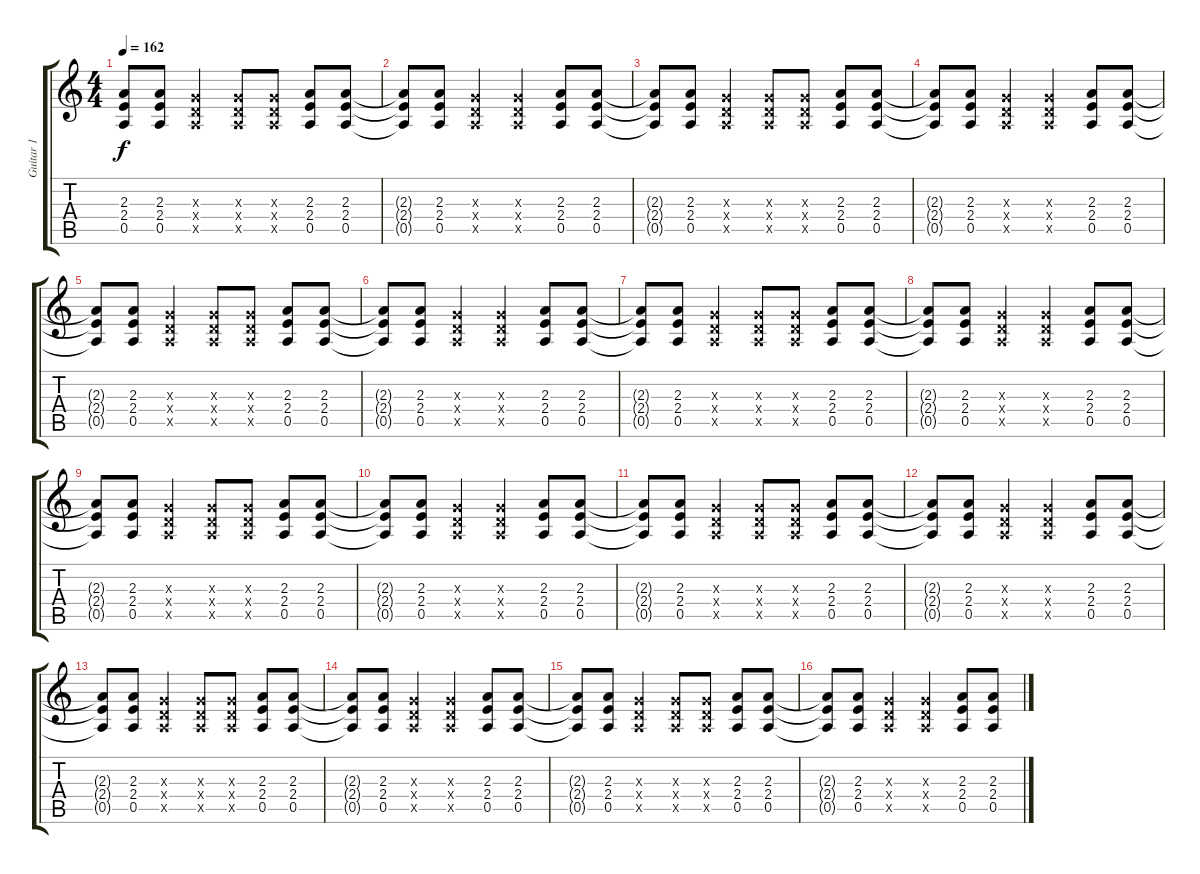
\track ("Guitar 1" "Guitar 1") {instrument overdrivenguitar}
\staff {score tabs}
\tuning (E4 B3 G3 D3 A2 E2) {hide}
\ts (4 4)
\tempo 162
\clef g2
\ks c
(2.3{t} 2.4{t} 0.5{t}).8{dy f} (2.3 2.4 0.5).8 (0.3{x} 0.4{x} 0.5{x}).4 (0.3{x} 0.4{x} 0.5{x}).8 (0.3{x} 0.4{x} 0.5{x}).8 (2.3 2.4 0.5).8 (2.3 2.4 0.5).8 |
(2.3{t} 2.4{t} 0.5{t}).8 (2.3 2.4 0.5).8 (0.3{x} 0.4{x} 0.5{x}).4 (0.3{x} 0.4{x} 0.5{x}).4 (2.3 2.4 0.5).8 (2.3 2.4 0.5).8 |
(2.3{t} 2.4{t} 0.5{t}).8 (2.3 2.4 0.5).8 (0.3{x} 0.4{x} 0.5{x}).4 (0.3{x} 0.4{x} 0.5{x}).8 (0.3{x} 0.4{x} 0.5{x}).8 (2.3 2.4 0.5).8 (2.3 2.4 0.5).8 |
(2.3{t} 2.4{t} 0.5{t}).8 (2.3 2.4 0.5).8 (0.3{x} 0.4{x} 0.5{x}).4 (0.3{x} 0.4{x} 0.5{x}).4 (2.3 2.4 0.5).8 (2.3 2.4 0.5).8 |
(2.3{t} 2.4{t} 0.5{t}).8 (2.3 2.4 0.5).8 (0.3{x} 0.4{x} 0.5{x}).4 (0.3{x} 0.4{x} 0.5{x}).8 (0.3{x} 0.4{x} 0.5{x}).8 (2.3 2.4 0.5).8 (2.3 2.4 0.5).8 |
(2.3{t} 2.4{t} 0.5{t}).8 (2.3 2.4 0.5).8 (0.3{x} 0.4{x} 0.5{x}).4 (0.3{x} 0.4{x} 0.5{x}).4 (2.3 2.4 0.5).8 (2.3 2.4 0.5).8 |
(2.3{t} 2.4{t} 0.5{t}).8 (2.3 2.4 0.5).8 (0.3{x} 0.4{x} 0.5{x}).4 (0.3{x} 0.4{x} 0.5{x}).8 (0.3{x} 0.4{x} 0.5{x}).8 (2.3 2.4 0.5).8 (2.3 2.4 0.5).8 |
(2.3{t} 2.4{t} 0.5{t}).8 (2.3 2.4 0.5).8 (0.3{x} 0.4{x} 0.5{x}).4 (0.3{x} 0.4{x} 0.5{x}).4 (2.3 2.4 0.5).8 (2.3 2.4 0.5).8 |
(2.3{t} 2.4{t} 0.5{t}).8 (2.3 2.4 0.5).8 (0.3{x} 0.4{x} 0.5{x}).4 (0.3{x} 0.4{x} 0.5{x}).8 (0.3{x} 0.4{x} 0.5{x}).8 (2.3 2.4 0.5).8 (2.3 2.4 0.5).8 |
(2.3{t} 2.4{t} 0.5{t}).8 (2.3 2.4 0.5).8 (0.3{x} 0.4{x} 0.5{x}).4 (0.3{x} 0.4{x} 0.5{x}).4 (2.3 2.4 0.5).8 (2.3 2.4 0.5).8 |
(2.3{t} 2.4{t} 0.5{t}).8 (2.3 2.4 0.5).8 (0.3{x} 0.4{x} 0.5{x}).4 (0.3{x} 0.4{x} 0.5{x}).8 (0.3{x} 0.4{x} 0.5{x}).8 (2.3 2.4 0.5).8 (2.3 2.4 0.5).8 |
(2.3{t} 2.4{t} 0.5{t}).8 (2.3 2.4 0.5).8 (0.3{x} 0.4{x} 0.5{x}).4 (0.3{x} 0.4{x} 0.5{x}).4 (2.3 2.4 0.5).8 (2.3 2.4 0.5).8 |
(2.3{t} 2.4{t} 0.5{t}).8 (2.3 2.4 0.5).8 (0.3{x} 0.4{x} 0.5{x}).4 (0.3{x} 0.4{x} 0.5{x}).8 (0.3{x} 0.4{x} 0.5{x}).8 (2.3 2.4 0.5).8 (2.3 2.4 0.5).8 |
(2.3{t} 2.4{t} 0.5{t}).8 (2.3 2.4 0.5).8 (0.3{x} 0.4{x} 0.5{x}).4 (0.3{x} 0.4{x} 0.5{x}).4 (2.3 2.4 0.5).8 (2.3 2.4 0.5).8 |
(2.3{t} 2.4{t} 0.5{t}).8 (2.3 2.4 0.5).8 (0.3{x} 0.4{x} 0.5{x}).4 (0.3{x} 0.4{x} 0.5{x}).8 (0.3{x} 0.4{x} 0.5{x}).8 (2.3 2.4 0.5).8 (2.3 2.4 0.5).8 |
(2.3{t} 2.4{t} 0.5{t}).8 (2.3 2.4 0.5).8 (0.3{x} 0.4{x} 0.5{x}).4 (0.3{x} 0.4{x} 0.5{x}).4 (2.3 2.4 0.5).8 (2.3 2.4 0.5).8
